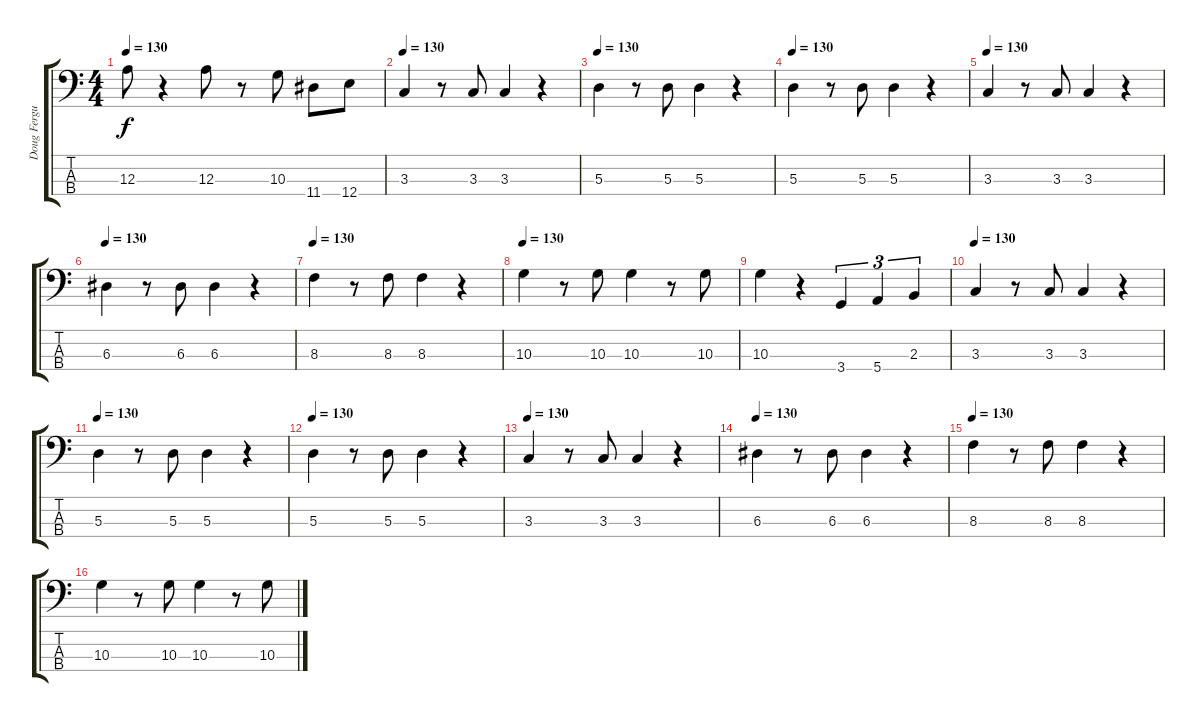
\track ("Doug Ferguson" "Doug Fergu") {instrument electricbassfinger}
\staff {score tabs}
\tuning (G2 D2 A1 E1) {hide}
\ts (4 4)
\tempo 130
\clef f4
\ks c
12.3.8{dy f} r.4 12.3.8 r.8 10.3.8 11.4.8 12.4.8 |
\tempo 130
3.3.4 r.8 3.3.8 3.3.4 r.4 |
\tempo 130
5.3.4 r.8 5.3.8 5.3.4 r.4 |
\tempo 130
5.3.4 r.8 5.3.8 5.3.4 r.4 |
\tempo 130
3.3.4 r.8 3.3.8 3.3.4 r.4 |
\tempo 130
6.3.4 r.8 6.3.8 6.3.4 r.4 |
\tempo 130
8.3.4 r.8 8.3.8 8.3.4 r.4 |
\tempo 130
10.3.4 r.8 10.3.8 10.3.4 r.8 10.3.8 |
10.3.4 r.4 3.4.4{tu (3 2)} 5.4.4{tu (3 2)} 2.3.4{tu (3 2)} |
\tempo 130
3.3.4 r.8 3.3.8 3.3.4 r.4 |
\tempo 130
5.3.4 r.8 5.3.8 5.3.4 r.4 |
\tempo 130
5.3.4 r.8 5.3.8 5.3.4 r.4 |
\tempo 130
3.3.4 r.8 3.3.8 3.3.4 r.4 |
\tempo 130
6.3.4 r.8 6.3.8 6.3.4 r.4 |
\tempo 130
8.3.4 r.8 8.3.8 8.3.4 r.4 |
10.3.4 r.8 10.3.8 10.3.4 r.8 10.3.8
